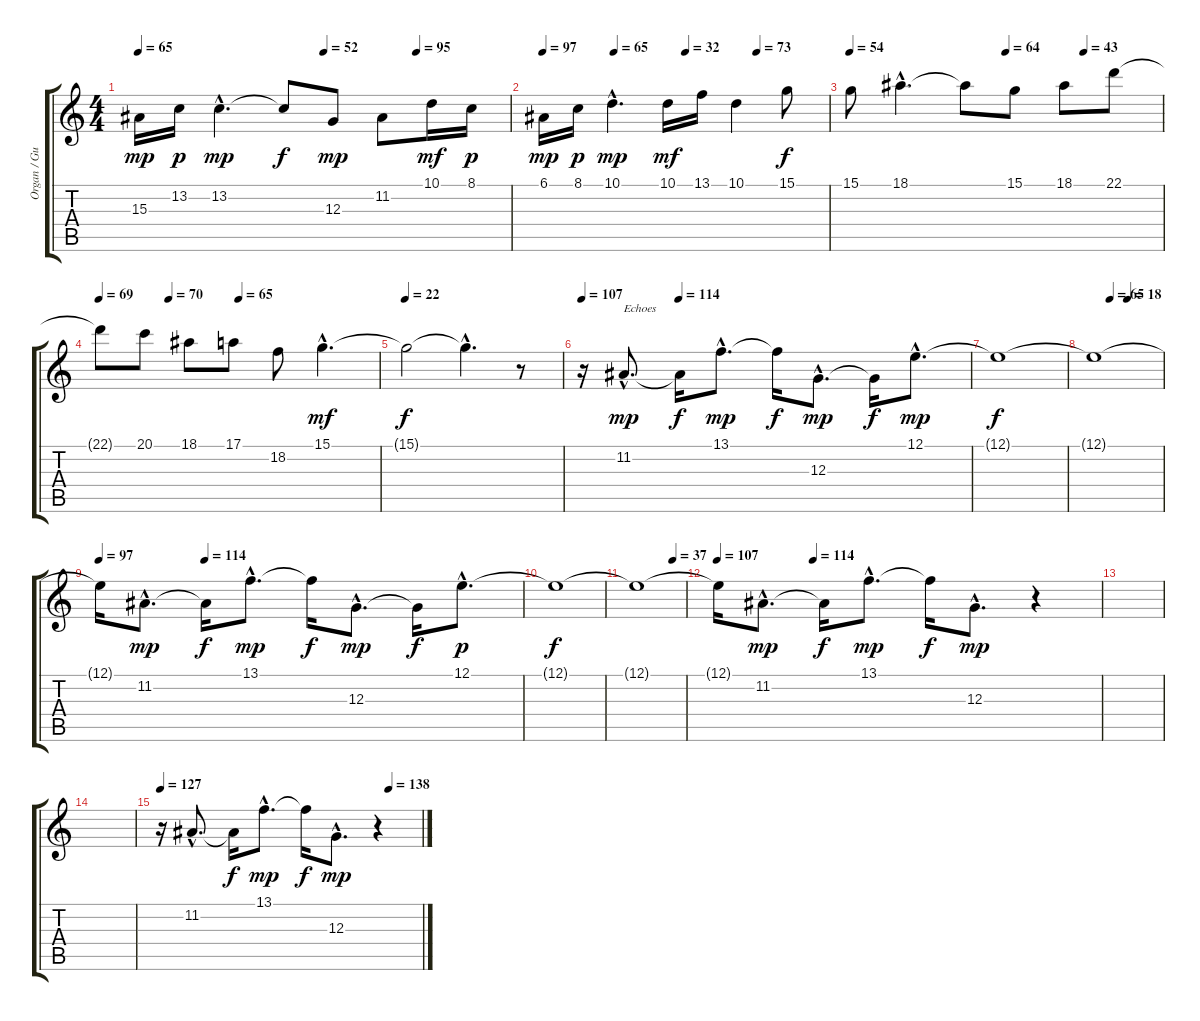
\track ("Organ / Guitar delay" "Organ / Gu") {instrument frenchhorn}
\staff {score tabs}
\tuning (E4 B3 G3 D3 A2 E2) {hide}
\ts (4 4)
\tempo 65
\tempo (52 0.5)
\tempo (95 0.75)
\clef g2
\ks c
15.3.16{dy mp} 13.2.16{dy p} 13.2{hac}.4{d dy mp} 13.2{t}.8{dy f} 12.3.8{dy mp} 11.2.8 10.1.16{dy mf} 8.1.16{dy p} |
\tempo 97
\tempo (65 0.25)
\tempo (32 0.5)
\tempo (73 0.75)
6.1.16{dy mp} 8.1.16{dy p} 10.1{hac}.4{d dy mp} 10.1.16{dy mf} 13.1.16 10.1.4 15.1.8{dy f} |
\tempo 54
\tempo (64 0.5)
\tempo (43 0.75)
15.1.8 18.1{hac}.4{d} 18.1{t}.8 15.1.8 18.1.8 22.1.8 |
\tempo 69
\tempo (70 0.25)
\tempo (65 0.5)
22.1{t}.8 20.1.8 18.1.8 17.1.8 18.2.8 15.1{hac}.4{d dy mf} |
\tempo 22
15.1{t}.2{dy f} 15.1{hac t}.4{d} r.8 |
\tempo 107
\tempo (114 0.25)
r.16 11.2{hac}.8{d txt "Echoes" dy mp volume 5 instrument lead5charang} 11.2{t}.16{dy f} 13.1{hac}.8{d dy mp} 13.1{t}.16{dy f} 12.3{hac}.8{d dy mp} 12.3{t}.16{dy f} 12.1{hac}.8{d dy mp} |
12.1{t}.1{dy f} |
\tempo (65 0.25)
\tempo (18 0.5)
12.1{t}.1 |
\tempo 97
\tempo (114 0.25)
12.1{t}.16 11.2{hac}.8{d dy mp} 11.2{t}.16{dy f} 13.1{hac}.8{d dy mp} 13.1{t}.16{dy f} 12.3{hac}.8{d dy mp} 12.3{t}.16{dy f} 12.1{hac}.8{d dy p} |
12.1{t}.1{dy f} |
\tempo (37 0.75)
12.1{t}.1 |
\tempo 107
\tempo (114 0.25)
12.1{t}.16 11.2{hac}.8{d dy mp} 11.2{t}.16{dy f} 13.1{hac}.8{d dy mp} 13.1{t}.16{dy f} 12.3{hac}.8{d dy mp} r.4 |
|
|
\tempo 127
\tempo (138 0.875)
r.16 11.2{hac}.8{d} 11.2{t}.16{dy f} 13.1{hac}.8{d dy mp} 13.1{t}.16{dy f} 12.3{hac}.8{d dy mp} r.4
